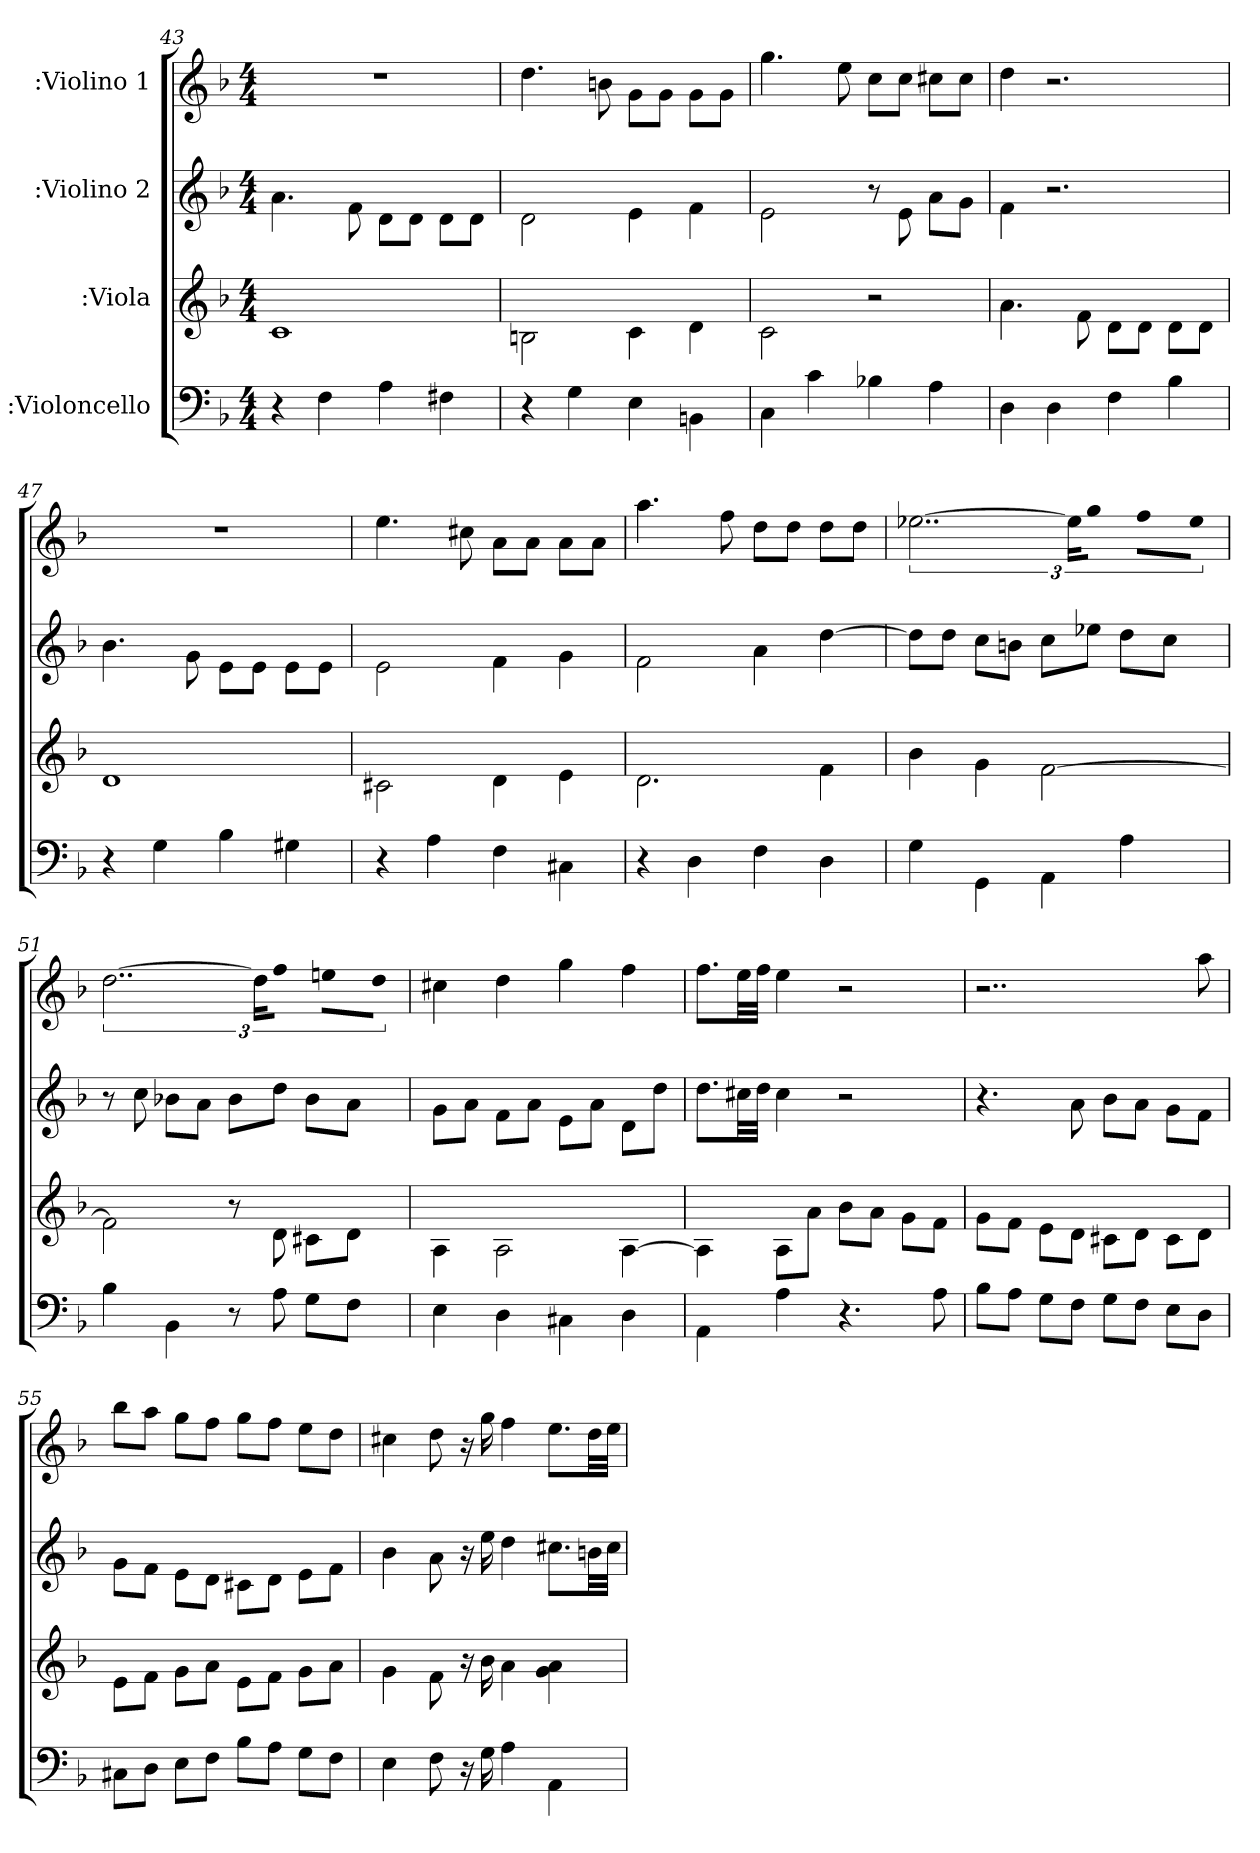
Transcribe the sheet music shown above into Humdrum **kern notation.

**kern	**kern	**kern	**kern
*part4	*part3	*part2	*part1
*staff4	*staff3	*staff2	*staff1
*I":Violoncello	*I":Viola	*I":Violino 2	*I":Violino 1
*k[b-]	*k[b-]	*k[b-]	*k[b-]
*F:	*F:	*F:	*F:
*M4/4	*M4/4	*M4/4	*M4/4
=43	=43	=43	=43
4r	1c\	4.a\	1r
4F\	.	.	.
.	.	8f\	.
4A\	.	8d\L	.
.	.	8d\J	.
4F#X\	.	8d\L	.
.	.	8d\J	.
=44	=44	=44	=44
4r	2Bn\	2d\	4.dd\
4G\	.	.	.
.	.	.	8bn\
4E\	4c\	4e\	8g\L
.	.	.	8g\J
4BBn\	4d\	4f\	8g\L
.	.	.	8g\J
=45	=45	=45	=45
4C\	2c\	2e\	4.gg\
4c\	.	.	.
.	.	.	8ee\
4B-X\	2r	8r	8cc\L
.	.	8e\	8cc\J
4A\	.	8a\L	8cc#X\L
.	.	8g\J	8cc#\J
=46	=46	=46	=46
4D\	4.a\	4f\	4dd\
4D\	.	2.r	2.r
.	8f\	.	.
4F\	8d\L	.	.
.	8d\J	.	.
4B-\	8d\L	.	.
.	8d\J	.	.
=47	=47	=47	=47
4r	1d\	4.b-\	1r
4G\	.	.	.
.	.	8g\	.
4B-\	.	8e\L	.
.	.	8e\J	.
4G#X\	.	8e\L	.
.	.	8e\J	.
=48	=48	=48	=48
4r	2c#X\	2e\	4.ee\
4A\	.	.	.
.	.	.	8cc#X\
4F\	4d\	4f\	8a\L
.	.	.	8a\J
4C#X\	4e\	4g\	8a\L
.	.	.	8a\J
=49	=49	=49	=49
4r	2.d\	2f\	4.aa\
4D\	.	.	.
.	.	.	8ff\
4F\	.	4a\	8dd\L
.	.	.	8dd\J
4D\	4f\	[4dd\	8dd\L
.	.	.	8dd\J
=50	=50	=50	=50
4G\	4b-\	8dd\L]	[3..ee-X\
.	.	8dd\J	.
4GG\	4g\	8cc\L	.
.	.	8bn\J	.
4AA\	[2f\	8cc\L	.
.	.	.	24ee-\KL]
.	.	8ee-X\J	8gg\J
4A\	.	8dd\L	8ff\L
.	.	8cc\J	8ee-\J
=51	=51	=51	=51
4B-\	2f\]	8r	[3..dd\
.	.	8cc\	.
4BB-\	.	8b-X\L	.
.	.	8a\J	.
8r	8r	8b-\L	.
.	.	.	24dd\KL]
8A\	8d\	8dd\J	8ff\J
8G\L	8c#X\L	8b-\L	8een\L
8F\J	8d\J	8a\J	8dd\J
=52	=52	=52	=52
4E\	4A\	8g\L	4cc#X\
.	.	8a\J	.
4D\	2A\	8f\L	4dd\
.	.	8a\J	.
4C#X\	.	8e\L	4gg\
.	.	8a\J	.
4D\	[4A\	8d\L	4ff\
.	.	8dd\J	.
=53	=53	=53	=53
4AA\	4A\]	8.dd\L	8.ff\L
.	.	32cc#X\LL	32ee\LL
.	.	32dd\JJJ	32ff\JJJ
4A\	8A\L	4cc#\	4ee\
.	8a\J	.	.
4.r	8b-\L	2r	2r
.	8a\J	.	.
.	8g\L	.	.
8A\	8f\J	.	.
=54	=54	=54	=54
8B-\L	8g\L	4.r	2..r
8A\J	8f\J	.	.
8G\L	8e\L	.	.
8F\J	8d\J	8a\	.
8G\L	8c#X\L	8b-\L	.
8F\J	8d\J	8a\J	.
8E\L	8c#\L	8g\L	.
8D\J	8d\J	8f\J	8aa\
=55	=55	=55	=55
8C#X\L	8e\L	8g\L	8bb-\L
8D\J	8f\J	8f\J	8aa\J
8E\L	8g\L	8e\L	8gg\L
8F\J	8a\J	8d\J	8ff\J
8B-\L	8e\L	8c#X\L	8gg\L
8A\J	8f\J	8d\J	8ff\J
8G\L	8g\L	8e\L	8ee\L
8F\J	8a\J	8f\J	8dd\J
=56	=56	=56	=56
4E\	4g\	4b-\	4cc#X\
8F\	8f\	8a\	8dd\
16r	16r	16r	16r
16G\	16b-\	16ee\	16gg\
4A\	4a\	4dd\	4ff\
4AA\	4a\ 4g\	8.cc#X\L	8.ee\L
.	.	32bn\LL	32dd\LL
.	.	32cc#\JJJ	32ee\JJJ
=	=	=	=
*-	*-	*-	*-
